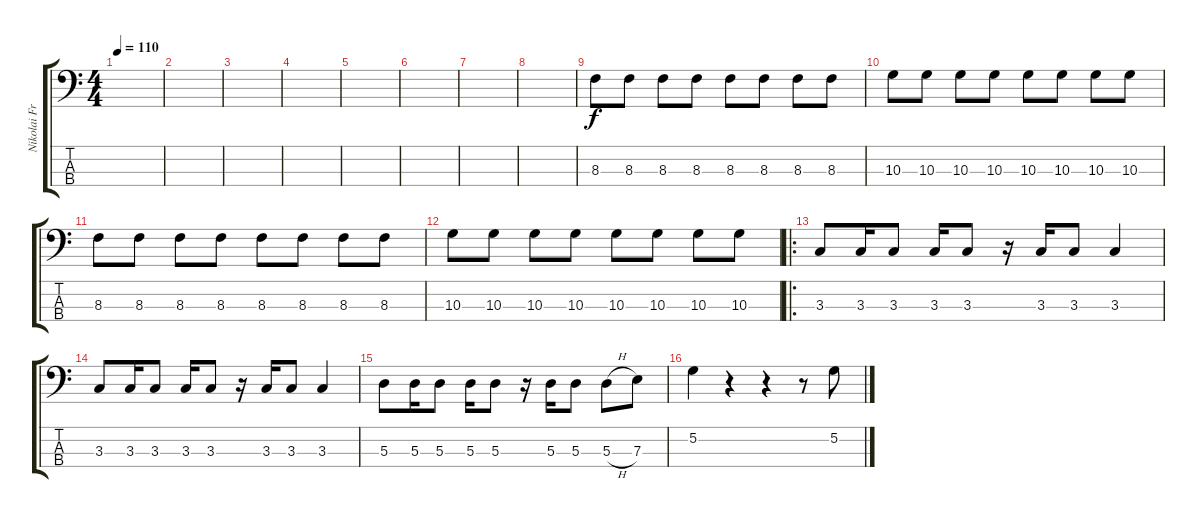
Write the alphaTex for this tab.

\track ("Nikolai Friture" "Nikolai Fr") {instrument electricbasspick}
\staff {score tabs}
\tuning (G2 D2 A1 E1) {hide}
\ts (4 4)
\tempo 110
\clef f4
\ks c
|
|
|
|
|
|
|
|
8.3.8 8.3.8 8.3.8 8.3.8 8.3.8 8.3.8 8.3.8 8.3.8 |
10.3.8 10.3.8 10.3.8 10.3.8 10.3.8 10.3.8 10.3.8 10.3.8 |
8.3.8 8.3.8 8.3.8 8.3.8 8.3.8 8.3.8 8.3.8 8.3.8 |
10.3.8 10.3.8 10.3.8 10.3.8 10.3.8 10.3.8 10.3.8 10.3.8 |
\ro
3.3.8 3.3.16 3.3.8 3.3.16 3.3.8 r.16 3.3.16 3.3.8 3.3.4 |
3.3.8 3.3.16 3.3.8 3.3.16 3.3.8 r.16 3.3.16 3.3.8 3.3.4 |
5.3.8 5.3.16 5.3.8 5.3.16 5.3.8 r.16 5.3.16 5.3.8 5.3{h}.8 7.3.8 |
5.2.4 r.4 r.4 r.8 5.2.8
